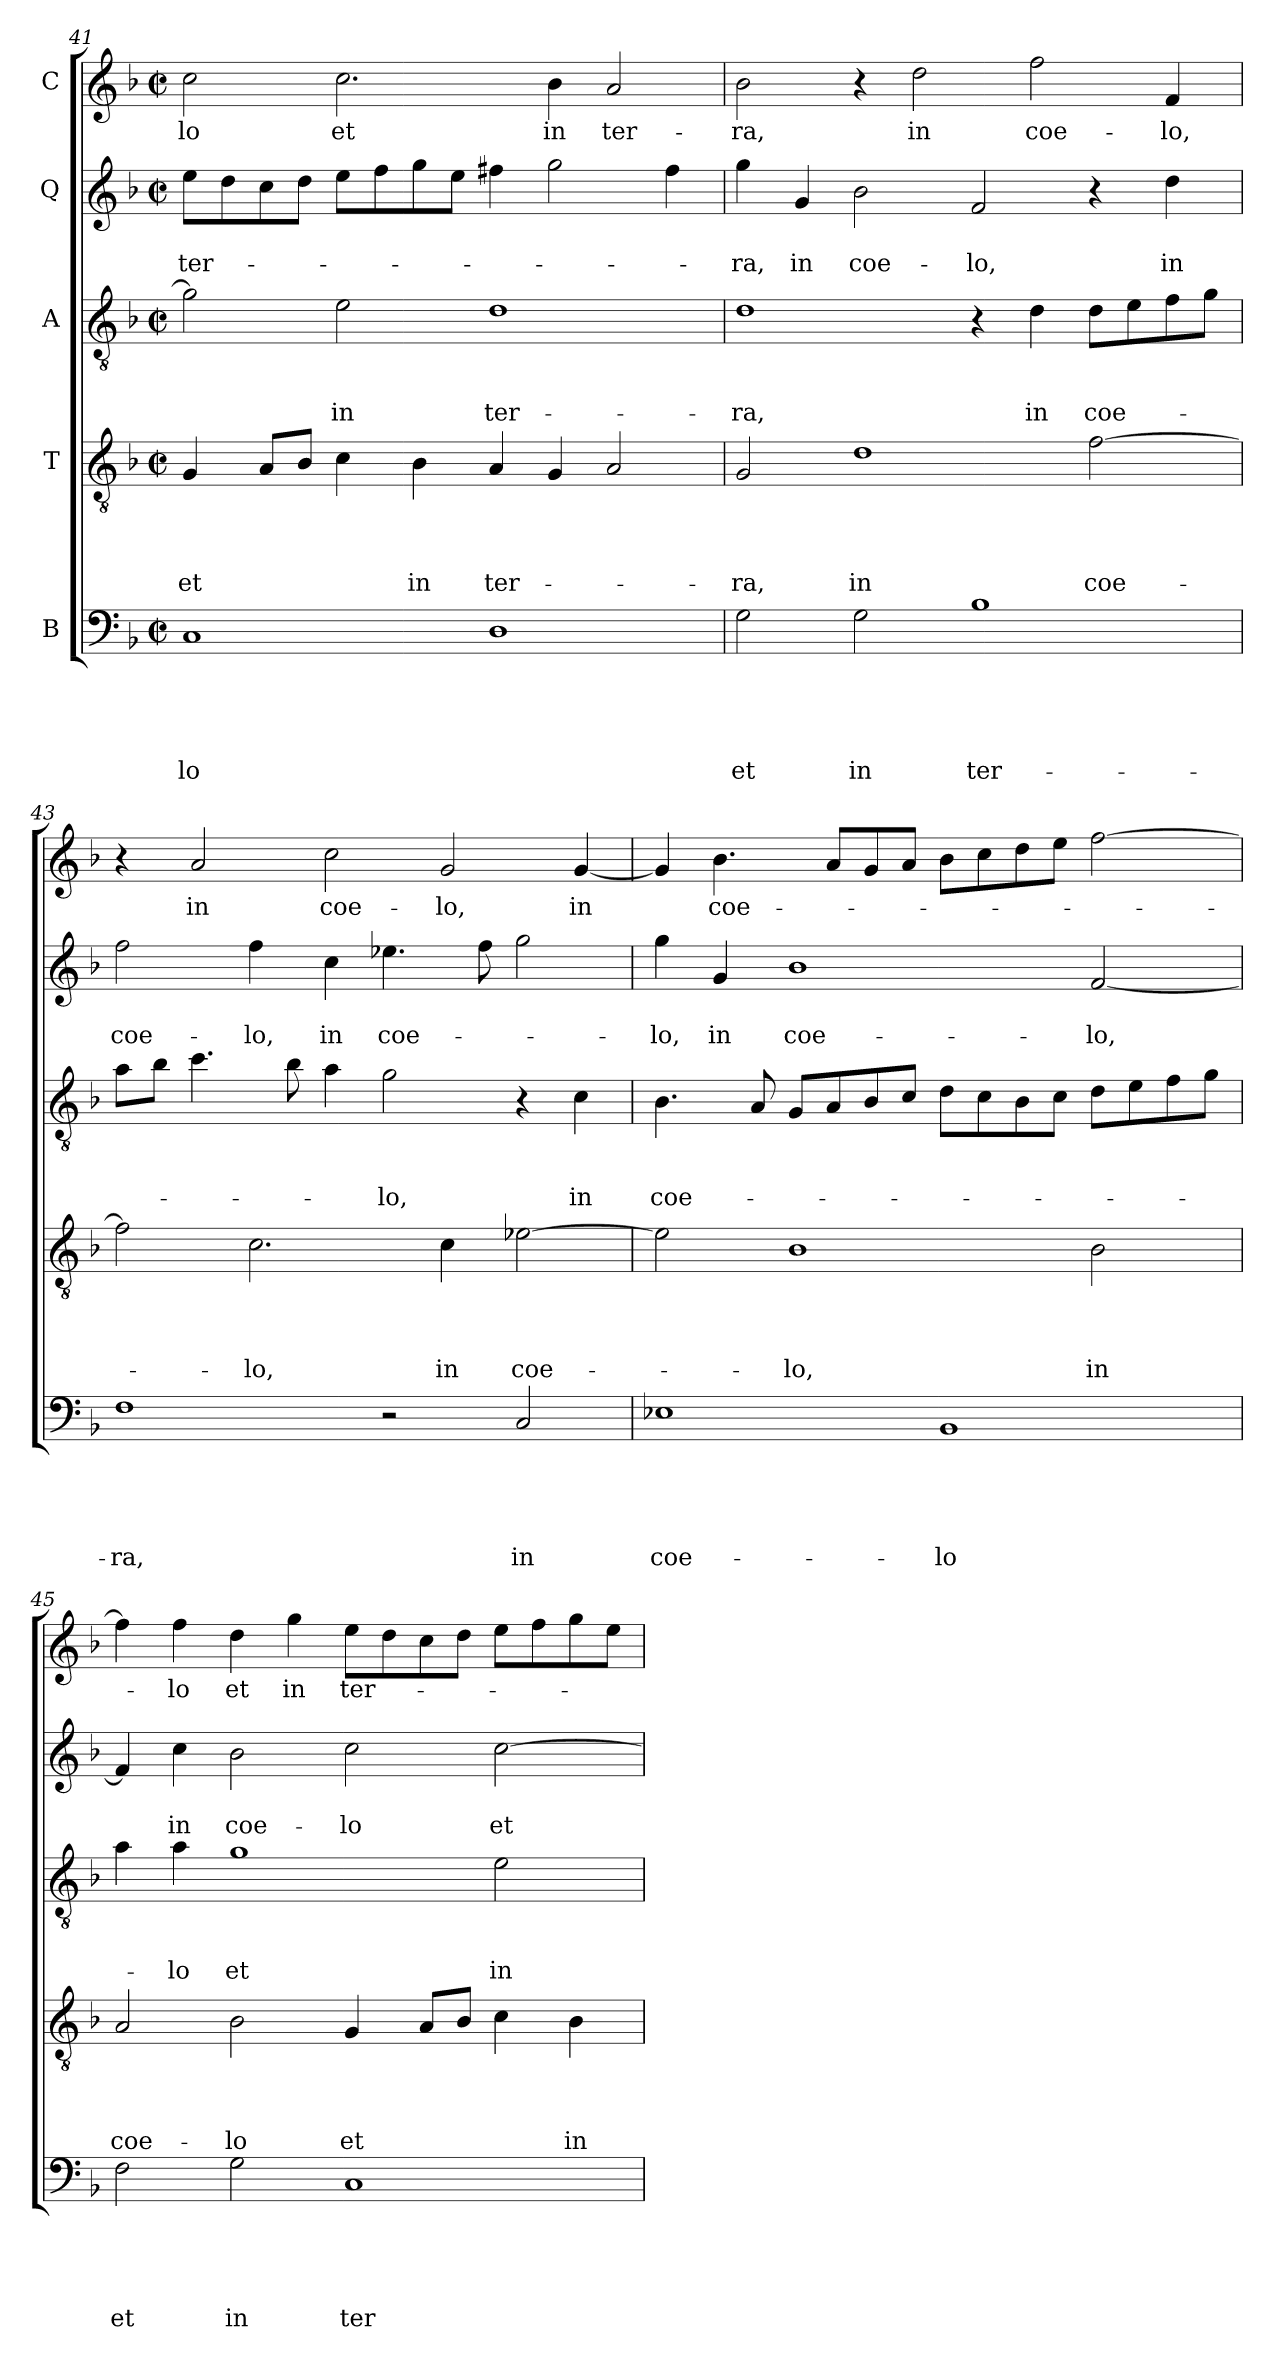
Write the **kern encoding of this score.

**kern	**text	**text	**text	**text	**text	**kern	**text	**text	**text	**text	**kern	**text	**text	**text	**kern	**text	**text	**kern	**text
*part5	*part5	*part5	*part5	*part5	*part5	*part4	*part4	*part4	*part4	*part4	*part3	*part3	*part3	*part3	*part2	*part2	*part2	*part1	*part1
*staff5	*staff5	*staff5	*staff5	*staff5	*staff5	*staff4	*staff4	*staff4	*staff4	*staff4	*staff3	*staff3	*staff3	*staff3	*staff2	*staff2	*staff2	*staff1	*staff1
*I"B	*	*	*	*	*	*I"T	*	*	*	*	*I"A	*	*	*	*I"Q	*	*	*I"C	*
!!LO:LB:g=z
*clefF4	*	*	*	*	*	*clefGv2	*	*	*	*	*clefGv2	*	*	*	*clefG2	*	*	*clefG2	*
*k[b-]	*	*	*	*	*	*k[b-]	*	*	*	*	*k[b-]	*	*	*	*k[b-]	*	*	*k[b-]	*
*F:	*	*	*	*	*	*F:	*	*	*	*	*F:	*	*	*	*F:	*	*	*F:	*
*M2/2	*	*	*	*	*	*M2/2	*	*	*	*	*M2/2	*	*	*	*M2/2	*	*	*M2/2	*
*met(c|)	*	*	*	*	*	*met(c|)	*	*	*	*	*met(c|)	*	*	*	*met(c|)	*	*	*met(c|)	*
=41	=41	=41	=41	=41	=41	=41	=41	=41	=41	=41	=41	=41	=41	=41	=41	=41	=41	=41	=41
!	!	!	!	!	!LO:LY:b	!	!	!	!	!LO:LY:b	!	!	!	!	!	!	!LO:LY:b	!	!LO:LY:b
1C	.	.	.	.	-lo	4G/	.	.	.	et	2g\]	.	.	.	8ee\L	.	ter-	2cc\	-lo
.	.	.	.	.	.	.	.	.	.	.	.	.	.	.	8dd\	.	.	.	.
.	.	.	.	.	.	8A/L	.	.	.	.	.	.	.	.	8cc\	.	.	.	.
.	.	.	.	.	.	8B-/J	.	.	.	.	.	.	.	.	8dd\J	.	.	.	.
!	!	!	!	!	!	!	!	!	!	!	!	!	!	!LO:LY:b	!	!	!	!	!LO:LY:b
.	.	.	.	.	.	4c\	.	.	.	.	2e\	.	.	in	8ee\L	.	.	2.cc\	et
.	.	.	.	.	.	.	.	.	.	.	.	.	.	.	8ff\	.	.	.	.
!	!	!	!	!	!	!	!	!	!	!LO:LY:b	!	!	!	!	!	!	!	!	!
.	.	.	.	.	.	4B-\	.	.	.	in	.	.	.	.	8gg\	.	.	.	.
.	.	.	.	.	.	.	.	.	.	.	.	.	.	.	8ee\J	.	.	.	.
!	!	!	!	!	!	!	!	!	!	!LO:LY:b	!	!	!	!LO:LY:b	!	!	!	!	!
1D	.	.	.	.	.	4A/	.	.	.	ter-	1d	.	.	ter-	4ff#X\	.	.	.	.
!	!	!	!	!	!	!	!	!	!	!	!	!	!	!	!	!	!	!	!LO:LY:b
.	.	.	.	.	.	4G/	.	.	.	.	.	.	.	.	2gg\	.	.	4b-\	in
!	!	!	!	!	!	!	!	!	!	!	!	!	!	!	!	!	!	!	!LO:LY:b
.	.	.	.	.	.	2A/	.	.	.	.	.	.	.	.	.	.	.	2a/	ter-
.	.	.	.	.	.	.	.	.	.	.	.	.	.	.	4ff#\	.	.	.	.
=42	=42	=42	=42	=42	=42	=42	=42	=42	=42	=42	=42	=42	=42	=42	=42	=42	=42	=42	=42
!	!	!	!	!	!LO:LY:b	!	!	!	!	!LO:LY:b	!	!	!	!LO:LY:b	!	!	!LO:LY:b	!	!LO:LY:b
2G\	.	.	.	.	et	2G/	.	.	.	-ra,	1d	.	.	-ra,	4gg\	.	-ra,	2b-\	-ra,
!	!	!	!	!	!	!	!	!	!	!	!	!	!	!	!	!	!LO:LY:b	!	!
.	.	.	.	.	.	.	.	.	.	.	.	.	.	.	4g/	.	in	.	.
!	!	!	!	!	!LO:LY:b	!	!	!	!	!LO:LY:b	!	!	!	!	!	!	!LO:LY:b	!	!
2G\	.	.	.	.	in	1d	.	.	.	in	.	.	.	.	2b-\	.	coe-	4r	.
!	!	!	!	!	!	!	!	!	!	!	!	!	!	!	!	!	!	!	!LO:LY:b
.	.	.	.	.	.	.	.	.	.	.	.	.	.	.	.	.	.	2dd\	in
!	!	!	!	!	!LO:LY:b	!	!	!	!	!	!	!	!	!	!	!	!LO:LY:b	!	!
1B-	.	.	.	.	ter-	.	.	.	.	.	4r	.	.	.	2f/	.	-lo,	.	.
!	!	!	!	!	!	!	!	!	!	!	!	!	!	!LO:LY:b	!	!	!	!	!LO:LY:b
.	.	.	.	.	.	.	.	.	.	.	4d\	.	.	in	.	.	.	2ff\	coe-
!	!	!	!	!	!	!	!	!	!	!LO:LY:b	!	!	!	!LO:LY:b	!	!	!	!	!
.	.	.	.	.	.	[2f\	.	.	.	coe-	8d\L	.	.	coe-	4r	.	.	.	.
.	.	.	.	.	.	.	.	.	.	.	8e\	.	.	.	.	.	.	.	.
!	!	!	!	!	!	!	!	!	!	!	!	!	!	!	!	!	!LO:LY:b	!	!LO:LY:b
.	.	.	.	.	.	.	.	.	.	.	8f\	.	.	.	4dd\	.	in	4f/	-lo,
.	.	.	.	.	.	.	.	.	.	.	8g\J	.	.	.	.	.	.	.	.
=43	=43	=43	=43	=43	=43	=43	=43	=43	=43	=43	=43	=43	=43	=43	=43	=43	=43	=43	=43
!	!	!	!	!	!LO:LY:b	!	!	!	!	!	!	!	!	!	!	!	!LO:LY:b	!	!
1F	.	.	.	.	-ra,	2f\]	.	.	.	.	8a\L	.	.	.	2ff\	.	coe-	4r	.
.	.	.	.	.	.	.	.	.	.	.	8b-\J	.	.	.	.	.	.	.	.
!	!	!	!	!	!	!	!	!	!	!	!	!	!	!	!	!	!	!	!LO:LY:b
.	.	.	.	.	.	.	.	.	.	.	4.cc\	.	.	.	.	.	.	2a/	in
!	!	!	!	!	!	!	!	!	!	!LO:LY:b	!	!	!	!	!	!	!LO:LY:b	!	!
.	.	.	.	.	.	2.c\	.	.	.	-lo,	.	.	.	.	4ff\	.	-lo,	.	.
.	.	.	.	.	.	.	.	.	.	.	8b-\	.	.	.	.	.	.	.	.
!	!	!	!	!	!	!	!	!	!	!	!	!	!	!	!	!	!LO:LY:b	!	!LO:LY:b
.	.	.	.	.	.	.	.	.	.	.	4a\	.	.	.	4cc\	.	in	2cc\	coe-
!	!	!	!	!	!	!	!	!	!	!	!	!	!	!LO:LY:b	!	!	!LO:LY:b	!	!
2r	.	.	.	.	.	.	.	.	.	.	2g\	.	.	-lo,	4.ee-X\	.	coe-	.	.
!	!	!	!	!	!	!	!	!	!	!LO:LY:b	!	!	!	!	!	!	!	!	!LO:LY:b
.	.	.	.	.	.	4c\	.	.	.	in	.	.	.	.	.	.	.	2g/	-lo,
.	.	.	.	.	.	.	.	.	.	.	.	.	.	.	8ff\	.	.	.	.
!	!	!	!	!	!LO:LY:b	!	!	!	!	!LO:LY:b	!	!	!	!	!	!	!	!	!
2C/	.	.	.	.	in	[2e-X\	.	.	.	coe-	4r	.	.	.	2gg\	.	.	.	.
!	!	!	!	!	!	!	!	!	!	!	!	!	!	!LO:LY:b	!	!	!	!	!LO:LY:b
.	.	.	.	.	.	.	.	.	.	.	4c\	.	.	in	.	.	.	[4g/	in
=44	=44	=44	=44	=44	=44	=44	=44	=44	=44	=44	=44	=44	=44	=44	=44	=44	=44	=44	=44
!	!	!	!	!	!LO:LY:b	!	!	!	!	!	!	!	!	!LO:LY:b	!	!	!LO:LY:b	!	!
1E-X	.	.	.	.	coe-	2e-\]	.	.	.	.	4.B-\	.	.	coe-	4gg\	.	-lo,	4g/]	.
!	!	!	!	!	!	!	!	!	!	!	!	!	!	!	!	!	!LO:LY:b	!	!LO:LY:b
.	.	.	.	.	.	.	.	.	.	.	.	.	.	.	4g/	.	in	4.b-\	coe-
.	.	.	.	.	.	.	.	.	.	.	8A/	.	.	.	.	.	.	.	.
!	!	!	!	!	!	!	!	!	!	!LO:LY:b	!	!	!	!	!	!	!LO:LY:b	!	!
.	.	.	.	.	.	1B-	.	.	.	-lo,	8G/L	.	.	.	1b-	.	coe-	.	.
.	.	.	.	.	.	.	.	.	.	.	8A/	.	.	.	.	.	.	8a/L	.
.	.	.	.	.	.	.	.	.	.	.	8B-/	.	.	.	.	.	.	8g/	.
.	.	.	.	.	.	.	.	.	.	.	8c/J	.	.	.	.	.	.	8a/J	.
!	!	!	!	!	!LO:LY:b	!	!	!	!	!	!	!	!	!	!	!	!	!	!
1BB-	.	.	.	.	-lo	.	.	.	.	.	8d\L	.	.	.	.	.	.	8b-\L	.
.	.	.	.	.	.	.	.	.	.	.	8c\	.	.	.	.	.	.	8cc\	.
.	.	.	.	.	.	.	.	.	.	.	8B-\	.	.	.	.	.	.	8dd\	.
.	.	.	.	.	.	.	.	.	.	.	8c\J	.	.	.	.	.	.	8ee\J	.
!	!	!	!	!	!	!	!	!	!	!LO:LY:b	!	!	!	!	!	!	!LO:LY:b	!	!
.	.	.	.	.	.	2B-\	.	.	.	in	8d\L	.	.	.	[2f/	.	-lo,	[2ff\	.
.	.	.	.	.	.	.	.	.	.	.	8e\	.	.	.	.	.	.	.	.
.	.	.	.	.	.	.	.	.	.	.	8f\	.	.	.	.	.	.	.	.
.	.	.	.	.	.	.	.	.	.	.	8g\J	.	.	.	.	.	.	.	.
!!LO:PB:g=z
=45	=45	=45	=45	=45	=45	=45	=45	=45	=45	=45	=45	=45	=45	=45	=45	=45	=45	=45	=45
!	!	!	!	!	!LO:LY:b	!	!	!	!	!LO:LY:b	!	!	!	!	!	!	!	!	!
2F\	.	.	.	.	et	2A/	.	.	.	coe-	4a\	.	.	.	4f/]	.	.	4ff\]	.
!	!	!	!	!	!	!	!	!	!	!	!	!	!	!LO:LY:b	!	!	!LO:LY:b	!	!LO:LY:b
.	.	.	.	.	.	.	.	.	.	.	4a\	.	.	-lo	4cc\	.	in	4ff\	-lo
!	!	!	!	!	!LO:LY:b	!	!	!	!	!LO:LY:b	!	!	!	!LO:LY:b	!	!	!LO:LY:b	!	!LO:LY:b
2G\	.	.	.	.	in	2B-\	.	.	.	-lo	1g	.	.	et	2b-\	.	coe-	4dd\	et
!	!	!	!	!	!	!	!	!	!	!	!	!	!	!	!	!	!	!	!LO:LY:b
.	.	.	.	.	.	.	.	.	.	.	.	.	.	.	.	.	.	4gg\	in
!	!	!	!	!	!LO:LY:b	!	!	!	!	!LO:LY:b	!	!	!	!	!	!	!LO:LY:b	!	!LO:LY:b
1C	.	.	.	.	ter-	4G/	.	.	.	et	.	.	.	.	2cc\	.	-lo	8ee\L	ter-
.	.	.	.	.	.	.	.	.	.	.	.	.	.	.	.	.	.	8dd\	.
.	.	.	.	.	.	8A/L	.	.	.	.	.	.	.	.	.	.	.	8cc\	.
.	.	.	.	.	.	8B-/J	.	.	.	.	.	.	.	.	.	.	.	8dd\J	.
!	!	!	!	!	!	!	!	!	!	!	!	!	!	!LO:LY:b	!	!	!LO:LY:b	!	!
.	.	.	.	.	.	4c\	.	.	.	.	2e\	.	.	in	[2cc\	.	et	8ee\L	.
.	.	.	.	.	.	.	.	.	.	.	.	.	.	.	.	.	.	8ff\	.
!	!	!	!	!	!	!	!	!	!	!LO:LY:b	!	!	!	!	!	!	!	!	!
.	.	.	.	.	.	4B-\	.	.	.	in	.	.	.	.	.	.	.	8gg\	.
.	.	.	.	.	.	.	.	.	.	.	.	.	.	.	.	.	.	8ee\J	.
=	=	=	=	=	=	=	=	=	=	=	=	=	=	=	=	=	=	=	=
*-	*-	*-	*-	*-	*-	*-	*-	*-	*-	*-	*-	*-	*-	*-	*-	*-	*-	*-	*-
